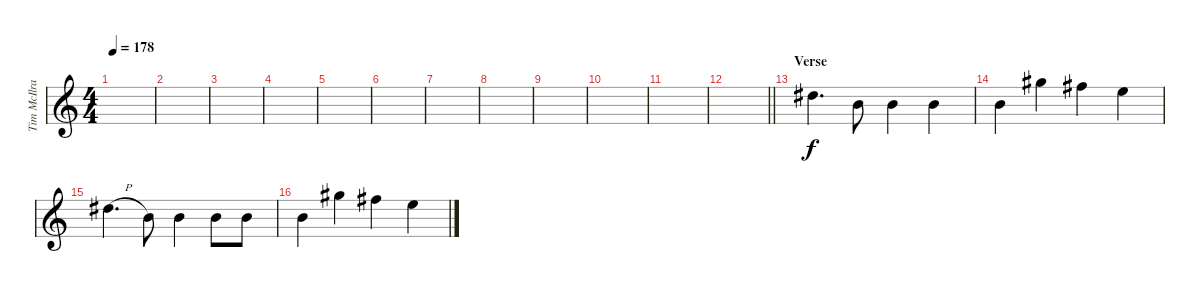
\track ("Tim McIlrath - Vocals" "Tim McIlra") {instrument distortionguitar}
\staff {score}
\tuning (Eb4 Bb3 Gb3 Db3 Ab2 Eb2) {hide}
\ts (4 4)
\tempo 178
\clef g2
\ks c
|
|
|
|
|
|
|
|
|
|
|
\barLineRight lightlight
|
\section ("" "Verse")
5.2.4{d} 5.3.8 5.3.4 5.3.4 |
5.3.4 10.2.4 8.2.4 6.2.4 |
5.2{h}.4{d} 1.2.8 1.2.4 1.2.8 1.2.8 |
1.2.4 10.2.4 8.2.4 6.2.4
